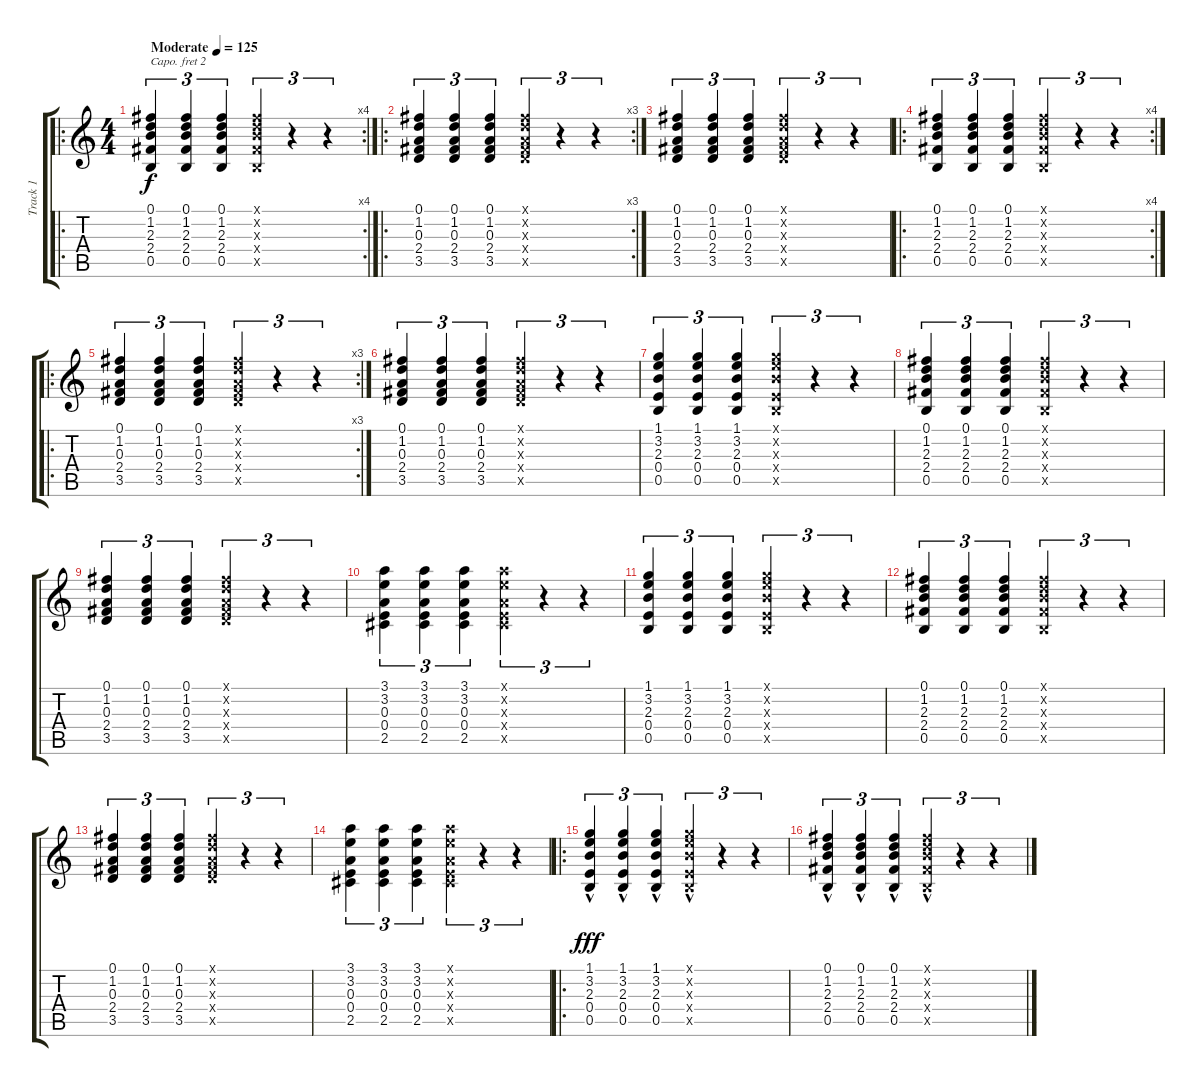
\track ("Track 1" "Track 1") {instrument acousticguitarsteel}
\staff {score tabs}
\capo 2
\tuning (E4 B3 G3 D3 A2 E2) {hide}
\ro
\rc 4
\ts (4 4)
\tempo (125 "Moderate")
\clef g2
\ks c
(0.1 1.2 2.3 2.4 0.5).4{tu (3 2) dy f instrument acousticguitarsteel} (0.1 1.2 2.3 2.4 0.5).4{tu (3 2)} (0.1 1.2 2.3 2.4 0.5).4{tu (3 2)} (0.1{x} 1.2{x} 2.3{x} 2.4{x} 0.5{x}).4{tu (3 2)} r.4{tu (3 2)} r.4{tu (3 2)} |
\ro
\rc 3
(0.1 1.2 0.3 2.4 3.5).4{tu (3 2)} (0.1 1.2 0.3 2.4 3.5).4{tu (3 2)} (0.1 1.2 0.3 2.4 3.5).4{tu (3 2)} (0.1{x} 1.2{x} 0.3{x} 2.4{x} 3.5{x}).4{tu (3 2)} r.4{tu (3 2)} r.4{tu (3 2)} |
(0.1 1.2 0.3 2.4 3.5).4{tu (3 2)} (0.1 1.2 0.3 2.4 3.5).4{tu (3 2)} (0.1 1.2 0.3 2.4 3.5).4{tu (3 2)} (0.1{x} 1.2{x} 0.3{x} 2.4{x} 3.5{x}).4{tu (3 2)} r.4{tu (3 2)} r.4{tu (3 2)} |
\ro
\rc 4
(0.1 1.2 2.3 2.4 0.5).4{tu (3 2)} (0.1 1.2 2.3 2.4 0.5).4{tu (3 2)} (0.1 1.2 2.3 2.4 0.5).4{tu (3 2)} (0.1{x} 1.2{x} 2.3{x} 2.4{x} 0.5{x}).4{tu (3 2)} r.4{tu (3 2)} r.4{tu (3 2)} |
\ro
\rc 3
(0.1 1.2 0.3 2.4 3.5).4{tu (3 2)} (0.1 1.2 0.3 2.4 3.5).4{tu (3 2)} (0.1 1.2 0.3 2.4 3.5).4{tu (3 2)} (0.1{x} 1.2{x} 0.3{x} 2.4{x} 3.5{x}).4{tu (3 2)} r.4{tu (3 2)} r.4{tu (3 2)} |
(0.1 1.2 0.3 2.4 3.5).4{tu (3 2)} (0.1 1.2 0.3 2.4 3.5).4{tu (3 2)} (0.1 1.2 0.3 2.4 3.5).4{tu (3 2)} (0.1{x} 1.2{x} 0.3{x} 2.4{x} 3.5{x}).4{tu (3 2)} r.4{tu (3 2)} r.4{tu (3 2)} |
(1.1 3.2 2.3 0.4 0.5).4{tu (3 2)} (1.1 3.2 2.3 0.4 0.5).4{tu (3 2)} (1.1 3.2 2.3 0.4 0.5).4{tu (3 2)} (1.1{x} 3.2{x} 2.3{x} 0.4{x} 0.5{x}).4{tu (3 2)} r.4{tu (3 2)} r.4{tu (3 2)} |
(0.1 1.2 2.3 2.4 0.5).4{tu (3 2)} (0.1 1.2 2.3 2.4 0.5).4{tu (3 2)} (0.1 1.2 2.3 2.4 0.5).4{tu (3 2)} (0.1{x} 1.2{x} 2.3{x} 2.4{x} 0.5{x}).4{tu (3 2)} r.4{tu (3 2)} r.4{tu (3 2)} |
(0.1 1.2 0.3 2.4 3.5).4{tu (3 2)} (0.1 1.2 0.3 2.4 3.5).4{tu (3 2)} (0.1 1.2 0.3 2.4 3.5).4{tu (3 2)} (0.1{x} 1.2{x} 0.3{x} 2.4{x} 3.5{x}).4{tu (3 2)} r.4{tu (3 2)} r.4{tu (3 2)} |
(3.1 3.2 0.3 0.4 2.5).4{tu (3 2)} (3.1 3.2 0.3 0.4 2.5).4{tu (3 2)} (3.1 3.2 0.3 0.4 2.5).4{tu (3 2)} (3.1{x} 3.2{x} 0.3{x} 0.4{x} 2.5{x}).4{tu (3 2)} r.4{tu (3 2)} r.4{tu (3 2)} |
(1.1 3.2 2.3 0.4 0.5).4{tu (3 2)} (1.1 3.2 2.3 0.4 0.5).4{tu (3 2)} (1.1 3.2 2.3 0.4 0.5).4{tu (3 2)} (1.1{x} 3.2{x} 2.3{x} 0.4{x} 0.5{x}).4{tu (3 2)} r.4{tu (3 2)} r.4{tu (3 2)} |
(0.1 1.2 2.3 2.4 0.5).4{tu (3 2)} (0.1 1.2 2.3 2.4 0.5).4{tu (3 2)} (0.1 1.2 2.3 2.4 0.5).4{tu (3 2)} (0.1{x} 1.2{x} 2.3{x} 2.4{x} 0.5{x}).4{tu (3 2)} r.4{tu (3 2)} r.4{tu (3 2)} |
(0.1 1.2 0.3 2.4 3.5).4{tu (3 2)} (0.1 1.2 0.3 2.4 3.5).4{tu (3 2)} (0.1 1.2 0.3 2.4 3.5).4{tu (3 2)} (0.1{x} 1.2{x} 0.3{x} 2.4{x} 3.5{x}).4{tu (3 2)} r.4{tu (3 2)} r.4{tu (3 2)} |
(3.1 3.2 0.3 0.4 2.5).4{tu (3 2)} (3.1 3.2 0.3 0.4 2.5).4{tu (3 2)} (3.1 3.2 0.3 0.4 2.5).4{tu (3 2)} (3.1{x} 3.2{x} 0.3{x} 0.4{x} 2.5{x}).4{tu (3 2)} r.4{tu (3 2)} r.4{tu (3 2)} |
\ro
(1.1{hac} 3.2{hac} 2.3{hac} 0.4{hac} 0.5{hac}).4{tu (3 2) dy fff} (1.1{hac} 3.2{hac} 2.3{hac} 0.4{hac} 0.5{hac}).4{tu (3 2)} (1.1{hac} 3.2{hac} 2.3{hac} 0.4{hac} 0.5{hac}).4{tu (3 2)} (1.1{hac x} 3.2{hac x} 2.3{hac x} 0.4{hac x} 0.5{hac x}).4{tu (3 2)} r.4{tu (3 2)} r.4{tu (3 2)} |
(0.1{hac} 1.2{hac} 2.3{hac} 2.4{hac} 0.5{hac}).4{tu (3 2)} (0.1{hac} 1.2{hac} 2.3{hac} 2.4{hac} 0.5{hac}).4{tu (3 2)} (0.1{hac} 1.2{hac} 2.3{hac} 2.4{hac} 0.5{hac}).4{tu (3 2)} (0.1{hac x} 1.2{hac x} 2.3{hac x} 2.4{hac x} 0.5{hac x}).4{tu (3 2)} r.4{tu (3 2)} r.4{tu (3 2)}
